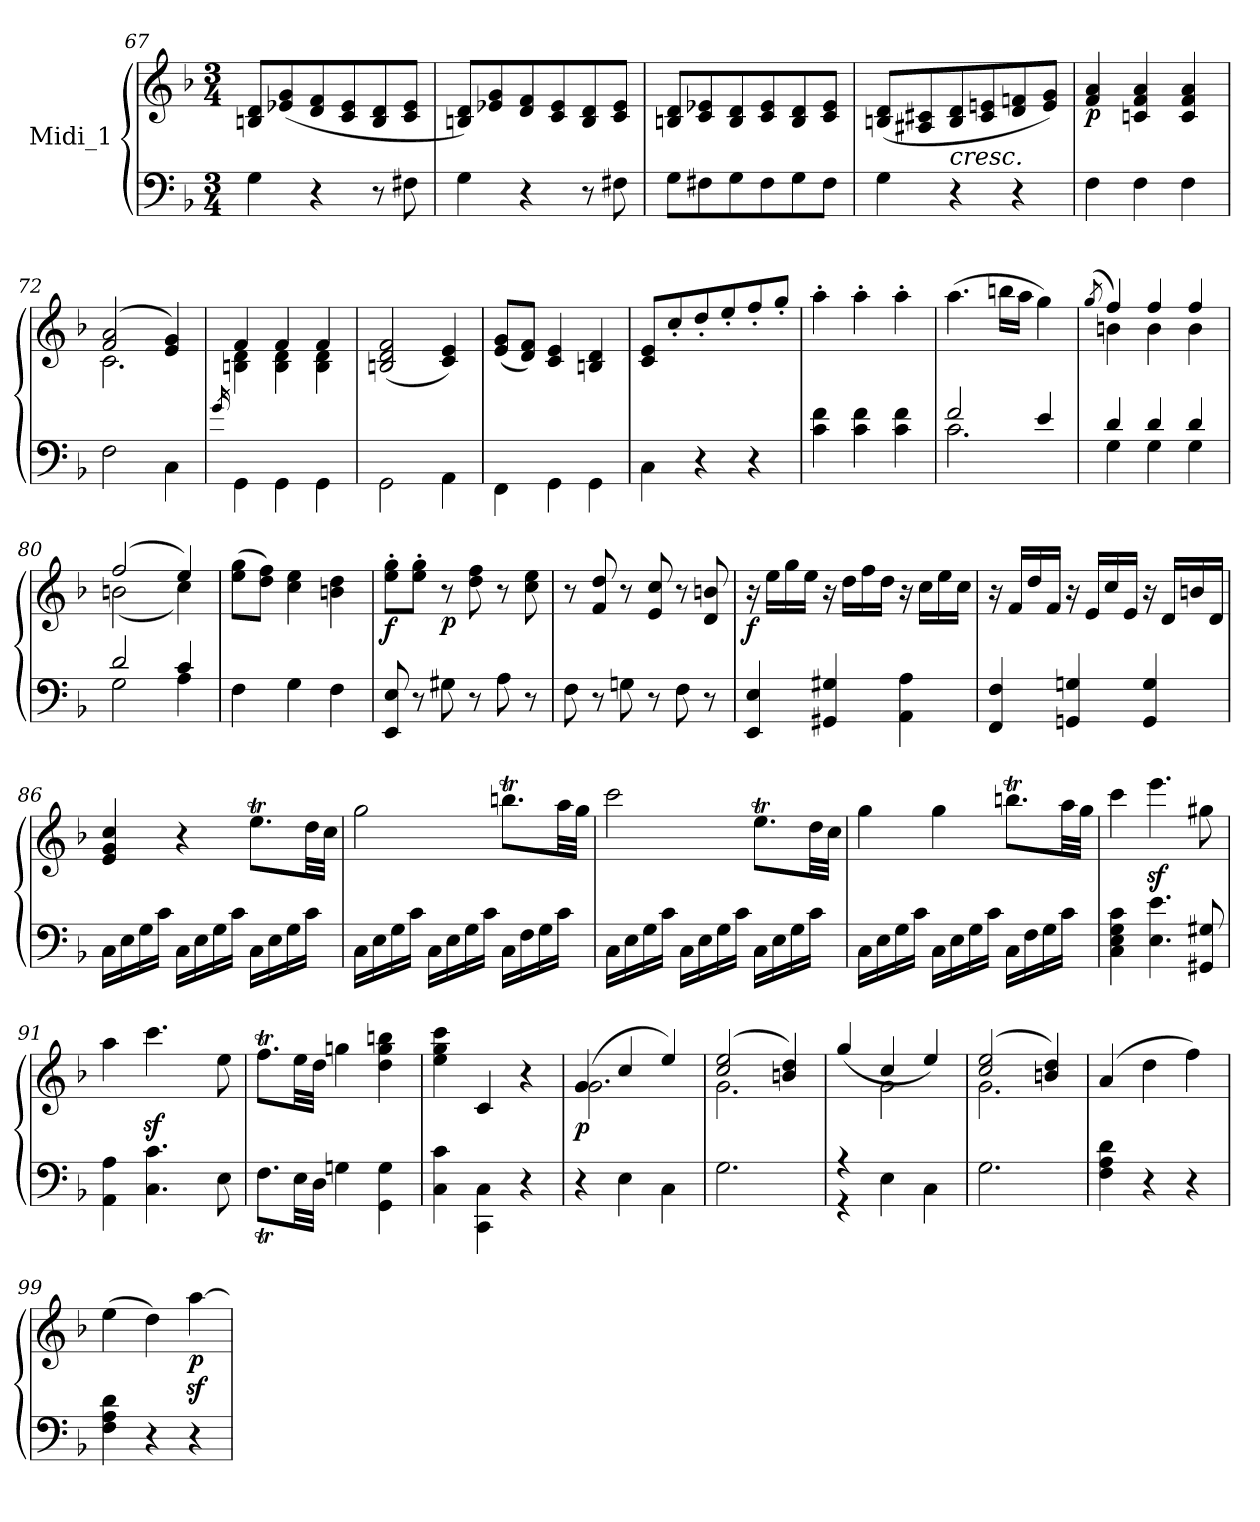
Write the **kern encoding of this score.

**kern	**kern	**dynam
*part1	*part1	*part1
*staff2	*staff1	*staff1/2
*I"Midi_1	*	*
*clefF4	*clefG2	*
*k[b-]	*k[b-]	*
*F:	*F:	*
*M3/4	*M3/4	*
=67	=67	=67
4G\	8Bn/ 8d/L	.
.	(8e-X/ 8g/	.
4r	8d/ 8f/	.
.	8c/ 8e-/	.
8r	8B/ 8d/	.
8F#X\	8c/ 8e-/J	.
=68	=68	=68
4G\	8Bn/ 8d/L)	.
.	8e-X/ 8g/	.
4r	8d/ 8f/	.
.	8c/ 8e-/	.
8r	8B/ 8d/	.
(>8F#X\	8c/ 8e-/J	.
=69	=69	=69
8G\L	8Bn/ 8d/L	.
8F#X\	8c/ 8e-X/	.
8G\	8B/ 8d/	.
8F#\	8c/ 8e-/	.
8G\	8B/ 8d/	.
8F#\J	8c/ 8e-/J)	.
!!LO:LB:g=z
=70	=70	=70
*^	*	*
2ryy	4G\	(8Bn/ 8d/L	.
.	.	8A#X/ 8c#X/	.
!	!LO:TX:a:i:t=cresc.	!	!
.	4r	8B/ 8d/	.
.	.	8c#/ 8eni/	.
4ryy	4r	8d/ 8fni/	.
.	.	8e/ 8g/J)	.
=71	=71	=71	=71
!	!	!	!LO:DY:b
2ryy	4F\	4f/ 4a/	p
.	4F\	4cni/ 4f/ 4a/	.
4ryy	4F\	4c/ 4f/ 4a/	.
*v	*v	*	*
=72	=72	=72
*	*^	*
2F\	(>2f/ 2a/	2.c\	.
4C\	4e/ 4g/)	.	.
=73	=73	=73	=73
(>16qg/	.	.	.
*^	*	*	*
2.ryy	4GG\	4f/	4Bn\ 4d\)	.
.	4GG\	4f/	4B\ 4d\	.
.	4GG\	4f/	4B\ 4d\	.
*	*	*v	*v	*
=74	=74	=74	=74
2ryy	2GG\	(2Bn/ 2d/ 2f/	.
4ryy	4AA\	4c/ 4e/)	.
=75	=75	=75	=75
2ryy	4FF\	(8e/ 8g/L	.
.	.	8d/ 8f/J)	.
.	4GG\	4c/ 4e/	.
4ryy	4GG\	4Bn/ 4d/	.
=76	=76	=76	=76
2ryy	4C\	8c/ 8e/L	.
.	.	8cc'/	.
.	4r	8dd'/	.
.	.	8ee'/	.
4ryy	4r	8ff'/	.
.	.	8gg'/J	.
!!LO:LB:g=z
=77	=77	=77	=77
*	*^	*	*
2ryy	4c\ 4f\	2ryy	4aa'\	.
.	4c\ 4f\	.	4aa'\	.
4ryy	4c\ 4f\	4ryy	4aa'\	.
=78	=78	=78	=78	=78
2ryy	2f/	2.c\	(>4.aa\	.
.	.	.	16bbn\LL	.
.	.	.	16aa\JJ	.
4ryy	4e/	.	4gg\)	.
*v	*v	*v	*	*
=79	=79	=79
.	(8qgg/	.
*^	*^	*
4d/	4G\	4ff/)	4bn\	.
4d/	4G\	4ff/	4b\	.
4d/	4G\	4ff/	4b\	.
=80	=80	=80	=80	=80
2d/	2G\	(>2ff/	(2bn\	.
4c/	4A\	4ee/)	4cc\)	.
*	*	*v	*v	*
=81	=81	=81	=81
*	*^	*	*
2ryy	4F\	2ryy	(>8ee\ 8gg\L	.
.	.	.	8dd\ 8ff\J)	.
.	4G\	.	4cc\ 4ee\	.
4ryy	4F\	4ryy	4bn\ 4dd\	.
=82	=82	=82	=82	=82
!	!	!	!	!LO:DY:b
2ryy	8EE/ 8E/	2ryy	8ee\' 8gg\'L	f
.	8r	.	8ee\' 8gg\'J	.
!	!	!	!	!LO:DY:b
.	8G#X\	.	8r	p
.	8r	.	8dd\ 8ff\	.
4ryy	8A\	4ryy	8r	.
.	8r	.	8cc\ 8ee\	.
=83	=83	=83	=83	=83
2ryy	8F\	2ryy	8r	.
.	8r	.	8f/ 8dd/	.
.	8Gni\	.	8r	.
.	8r	.	8e/ 8cc/	.
4ryy	8F\	4ryy	8r	.
.	8r	.	8d/ 8bn/	.
*	*v	*v	*	*
!!LO:PB:g=z
=84	=84	=84	=84
!	!	!	!LO:DY:b
*v	*v	*	*
4EE/ 4E/	16r	f
.	16ee\LL	.
.	16gg\	.
.	16ee\JJ	.
4GG#X/ 4G#X/	16r	.
.	16dd\LL	.
.	16ff\	.
.	16dd\JJ	.
4AA\ 4A\	16r	.
.	16cc\LL	.
.	16ee\	.
.	16cc\JJ	.
=85	=85	=85
4FF/ 4F/	16r	.
.	16f/LL	.
.	16dd/	.
.	16f/JJ	.
4GGni/ 4Gni/	16r	.
.	16e/LL	.
.	16cc/	.
.	16e/JJ	.
4GG/ 4G/	16r	.
.	16d/LL	.
.	16bn/	.
.	16d/JJ	.
=86	=86	=86
16C\LL	4e/ 4g/ 4cc/	.
16E\	.	.
16G\	.	.
16c\JJ	.	.
16C\LL	4r	.
16E\	.	.
16G\	.	.
16c\JJ	.	.
16C\LL	8.eet\L	.
16E\	.	.
16G\	.	.
16c\JJ	32dd\LL	.
.	32cc\JJJ	.
!!LO:LB:g=z
=87	=87	=87
16C\LL	2gg\	.
16E\	.	.
16G\	.	.
16c\JJ	.	.
16C\LL	.	.
16E\	.	.
16G\	.	.
16c\JJ	.	.
16C\LL	8.bbnt\L	.
16F\	.	.
16G\	.	.
16c\JJ	32aa\LL	.
.	32gg\JJJ	.
=88	=88	=88
16C\LL	2ccc\	.
16E\	.	.
16G\	.	.
16c\JJ	.	.
16C\LL	.	.
16E\	.	.
16G\	.	.
16c\JJ	.	.
16C\LL	8.eet\L	.
16E\	.	.
16G\	.	.
16c\JJ	32dd\LL	.
.	32cc\JJJ	.
=89	=89	=89
16C\LL	4gg\	.
16E\	.	.
16G\	.	.
16c\JJ	.	.
16C\LL	4gg\	.
16E\	.	.
16G\	.	.
16c\JJ	.	.
16C\LL	8.bbnt\L	.
16F\	.	.
16G\	.	.
16c\JJ	32aa\LL	.
.	32gg\JJJ	.
=90	=90	=90
4C\ 4E\ 4G\ 4c\	4ccc\	.
4.E\ 4.e\	4.eeez<\	.
8GG#X/ 8G#X/	8gg#X\	.
!!LO:LB:g=z
=91	=91	=91
*^	*	*
2ryy	4AA\ 4A\	4aa\	.
.	4.C\ 4.c\	4.cccz<\	.
4ryy	.	.	.
.	8E\	8ee\	.
=92	=92	=92	=92
2ryy	8.FT\L	8.ffT\L	.
.	32E\LL	32ee\LL	.
.	32D\JJJ	32dd\JJJ	.
.	4Gni\	4ggni\	.
4ryy	4GG\ 4G\	4dd\ 4gg\ 4bbn\	.
=93	=93	=93	=93
2ryy	4C\ 4c\	4ee\ 4gg\ 4ccc\	.
.	4CC\ 4C\	4c/	.
4ryy	4r	4r	.
=94	=94	=94	=94
*	*	*^	*
!	!	!	!	!LO:DY:b
*v	*v	*	*	*
4r	(>4g/	2.g\	p
4E\	4cc/	.	.
4C\	4ee/)	.	.
=95	=95	=95	=95
!	!	!	!LO:DY:b
!	!	!	!LO:DY:n=1:b
2.G\	(>2cc/ 2ee/	2.g\	p sf
.	4bn/ 4dd/)	.	.
=96	=96	=96	=96
*^	*	*	*
4r	4r	(>4gg/	4ryy	.
2ryy	4E\	4cc/	2g\	.
.	4C\	4ee/)	.	.
=97	=97	=97	=97	=97
!	!	!	!	!LO:DY:b
!	!	!	!	!LO:DY:n=1:b
*v	*v	*	*	*
2.G\	(>2cc/ 2ee/	2.g\	p sf
.	4bn/ 4dd/)	.	.
*	*v	*v	*
=98	=98	=98
*^	*	*
2ryy	4F\ 4A\ 4d\	(>4a/	.
.	4r	4dd\	.
4ryy	4r	4ff\)	.
!!LO:PB:g=z
=99	=99	=99	=99
2ryy	4F\ 4A\ 4d\	(>4ee\	.
.	4r	4dd\)	.
!	!	!	!LO:DY:b
4ryy	4r	[4aaz<\	p
*v	*v	*	*
=	=	=
*-	*-	*-
